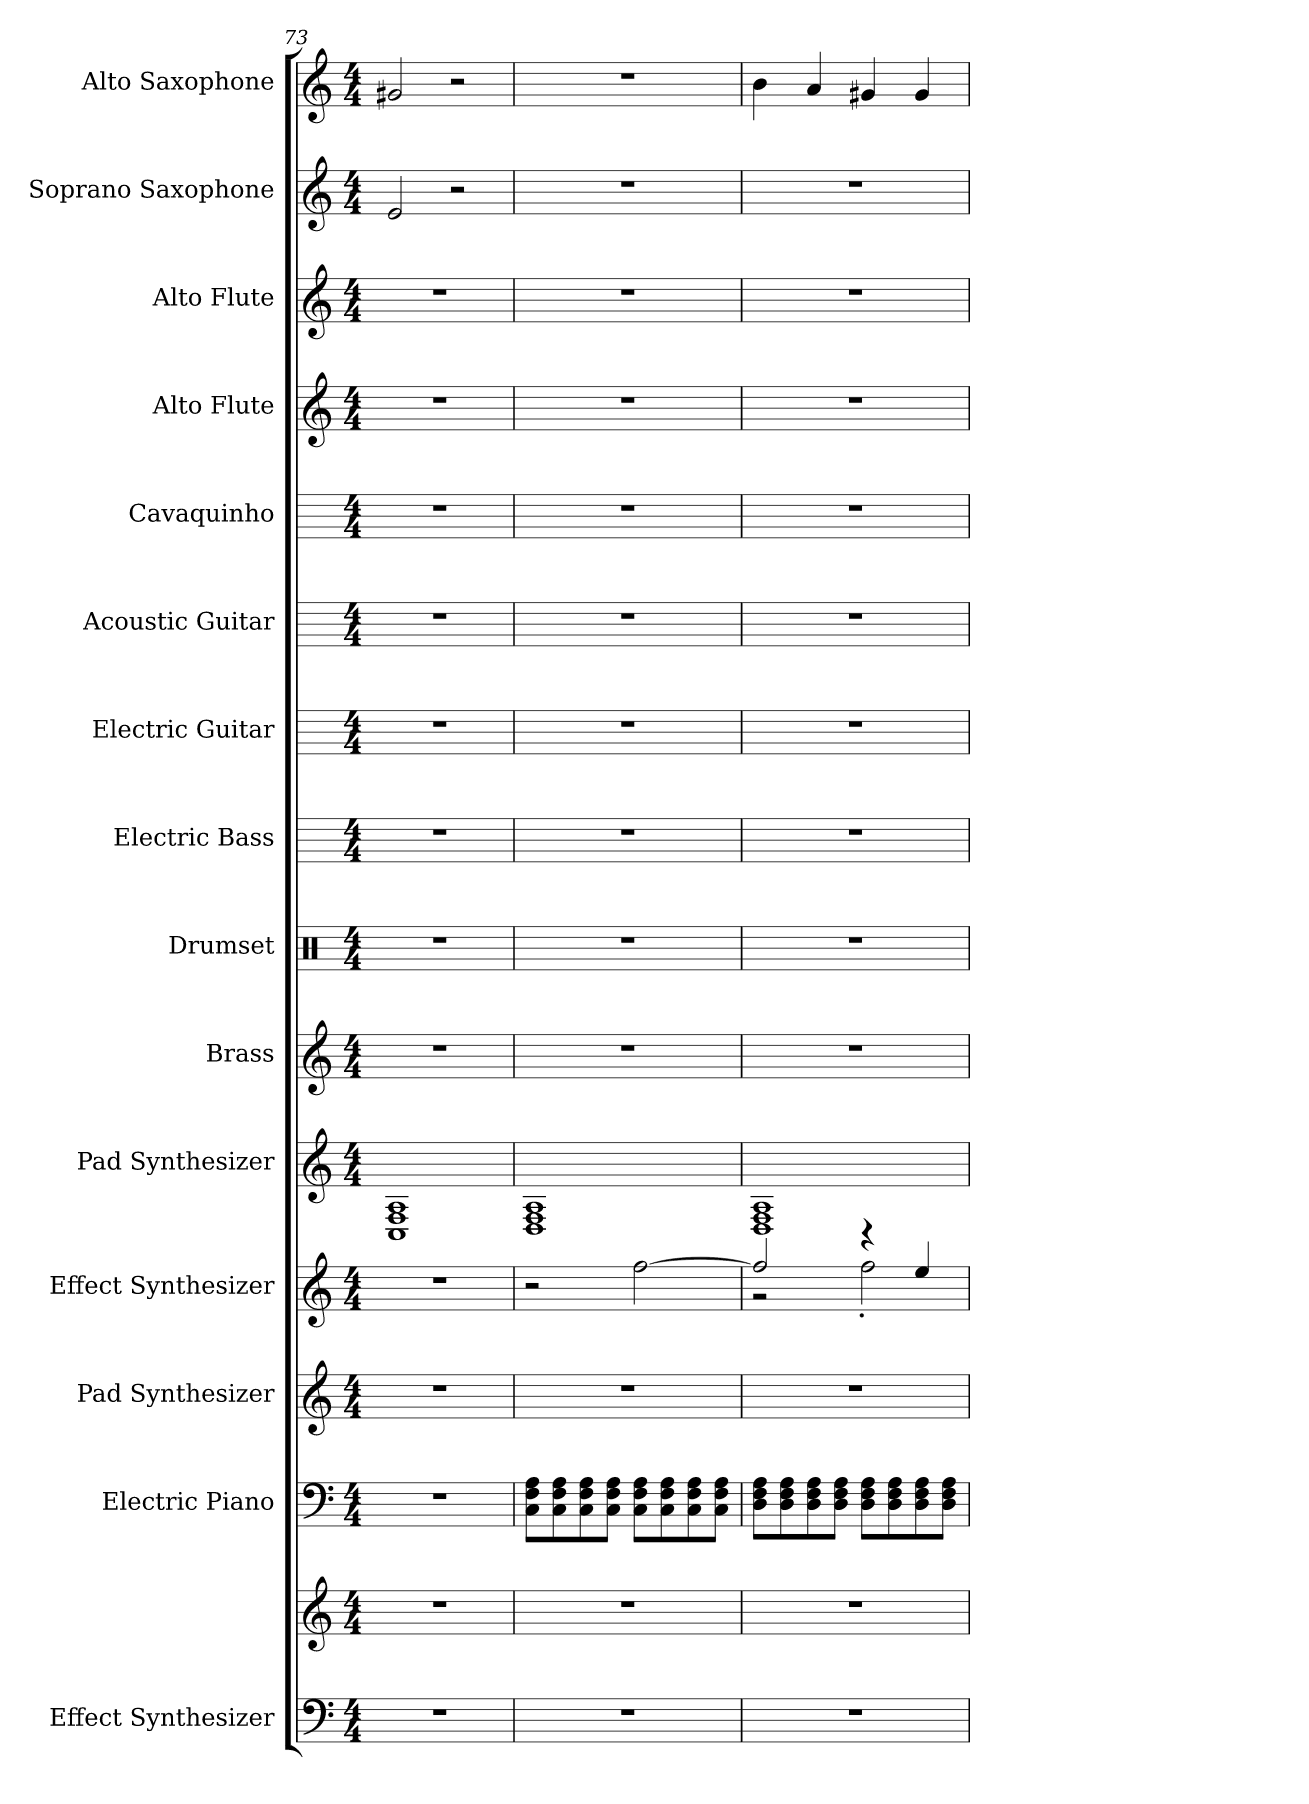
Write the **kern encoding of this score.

**kern	**kern	**kern	**kern	**kern	**kern	**kern	**kern	**kern	**kern	**kern	**kern	**kern	**kern	**kern	**kern
*part15	*part15	*part14	*part13	*part12	*part11	*part10	*part9	*part8	*part7	*part6	*part5	*part4	*part3	*part2	*part1
*staff16	*staff15	*staff14	*staff13	*staff12	*staff11	*staff10	*staff9	*staff8	*staff7	*staff6	*staff5	*staff4	*staff3	*staff2	*staff1
*I"Effect Synthesizer	*	*I"Electric Piano	*I"Pad Synthesizer	*I"Effect Synthesizer	*I"Pad Synthesizer	*I"Brass	*I"Drumset	*I"Electric Bass	*I"Electric Guitar	*I"Acoustic Guitar	*I"Cavaquinho	*I"Alto Flute	*I"Alto Flute	*I"Soprano Saxophone	*I"Alto Saxophone
*I'Synth.	*	*I'El. Pno.	*I'Synth.	*I'Synth.	*I'Synth.	*I'Br.	*I'D. Set	*I'El. B.	*I'El. Guit.	*I'Guit.	*I'Cava.	*I'A. Fl.	*I'A. Fl.	*I'S. Sax.	*I'A. Sax.
*clefF4	*clefG2	*clefF4	*clefG2	*clefG2	*clefG2	*clefG2	*clefX	*	*	*	*	*clefG2	*clefG2	*clefG2	*clefG2
*	*	*	*	*	*	*	*	*ITrd7c12	*	*	*	*ITrd3c5	*ITrd3c5	*ITrd1c2	*ITrd5c9
*k[]	*k[]	*k[]	*k[]	*k[]	*k[]	*k[]	*k[]	*k[]	*k[]	*k[]	*k[]	*k[f#]	*k[f#]	*k[b-e-]	*k[b-e-a-]
*M4/4	*M4/4	*M4/4	*M4/4	*M4/4	*M4/4	*M4/4	*M4/4	*M4/4	*M4/4	*M4/4	*M4/4	*M4/4	*M4/4	*M4/4	*M4/4
=73	=73	=73	=73	=73	=73	=73	=73	=73	=73	=73	=73	=73	=73	=73	=73
1r	1r	1r	1r	1r	1C 1F 1A	1r	1r	1r	1r	1r	1r	1r	1r	2d/	2Bn/
.	.	.	.	.	.	.	.	.	.	.	.	.	.	2r	2r
=74	=74	=74	=74	=74	=74	=74	=74	=74	=74	=74	=74	=74	=74	=74	=74
1r	1r	8C\ 8F\ 8A\L	1r	2r	1D 1F 1A	1r	1r	1r	1r	1r	1r	1r	1r	1r	1r
.	.	8C\ 8F\ 8A\	.	.	.	.	.	.	.	.	.	.	.	.	.
.	.	8C\ 8F\ 8A\	.	.	.	.	.	.	.	.	.	.	.	.	.
.	.	8C\ 8F\ 8A\J	.	.	.	.	.	.	.	.	.	.	.	.	.
.	.	8C\ 8F\ 8A\L	.	[2ff\	.	.	.	.	.	.	.	.	.	.	.
.	.	8C\ 8F\ 8A\	.	.	.	.	.	.	.	.	.	.	.	.	.
.	.	8C\ 8F\ 8A\	.	.	.	.	.	.	.	.	.	.	.	.	.
.	.	8C\ 8F\ 8A\J	.	.	.	.	.	.	.	.	.	.	.	.	.
=75	=75	=75	=75	=75	=75	=75	=75	=75	=75	=75	=75	=75	=75	=75	=75
*	*	*	*	*^	*	*	*	*	*	*	*	*	*	*	*
1r	1r	8D\ 8F\ 8A\L	1r	2ff/]	2r	1D 1F 1A	1r	1r	1r	1r	1r	1r	1r	1r	1r	4d\
.	.	8D\ 8F\ 8A\	.	.	.	.	.	.	.	.	.	.	.	.	.	.
.	.	8D\ 8F\ 8A\	.	.	.	.	.	.	.	.	.	.	.	.	.	4c/
.	.	8D\ 8F\ 8A\J	.	.	.	.	.	.	.	.	.	.	.	.	.	.
.	.	8D\ 8F\ 8A\L	.	4r	2ff'\	.	.	.	.	.	.	.	.	.	.	4Bn/
.	.	8D\ 8F\ 8A\	.	.	.	.	.	.	.	.	.	.	.	.	.	.
.	.	8D\ 8F\ 8A\	.	4ee/	.	.	.	.	.	.	.	.	.	.	.	4B/
.	.	8D\ 8F\ 8A\J	.	.	.	.	.	.	.	.	.	.	.	.	.	.
*	*	*	*	*v	*v	*	*	*	*	*	*	*	*	*	*	*
=	=	=	=	=	=	=	=	=	=	=	=	=	=	=	=
*-	*-	*-	*-	*-	*-	*-	*-	*-	*-	*-	*-	*-	*-	*-	*-
